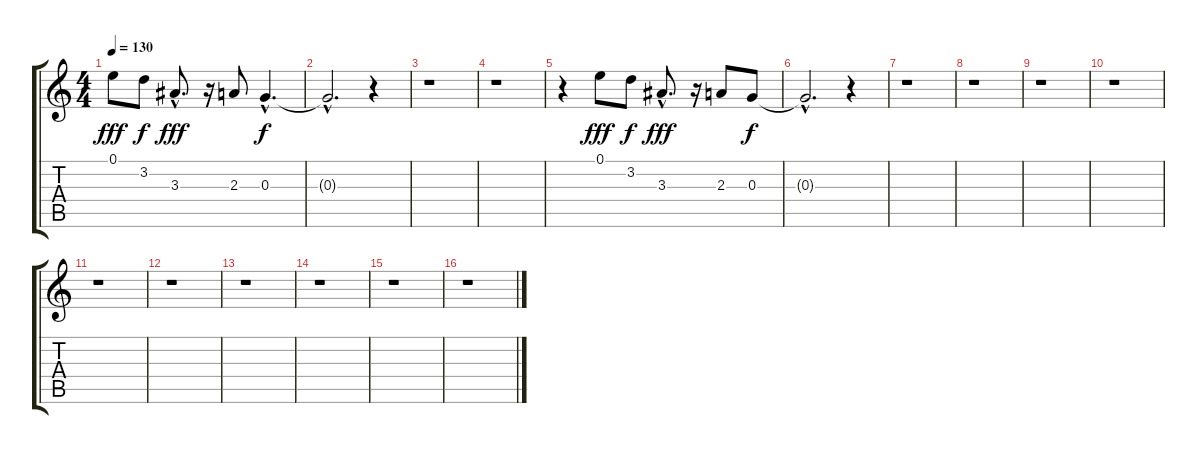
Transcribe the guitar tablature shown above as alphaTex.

\track "" {instrument fretlessbass}
\staff {score tabs}
\tuning (E4 B3 G3 D3 A2 E2) {hide}
\ts (4 4)
\tempo 130
\clef g2
\ks c
0.1.8{dy fff} 3.2.8{dy f} 3.3{hac}.8{d dy fff} r.16 2.3.8 0.3{hac}.4{d dy f} |
0.3{hac t}.2{d} r.4 |
r.1 |
r.1 |
r.4 0.1.8{dy fff} 3.2.8{dy f} 3.3{hac}.8{d dy fff} r.16 2.3.8 0.3.8{dy f} |
0.3{hac t}.2{d} r.4 |
r.1 |
r.1 |
r.1 |
r.1 |
r.1 |
r.1 |
r.1 |
r.1 |
r.1 |
r.1
